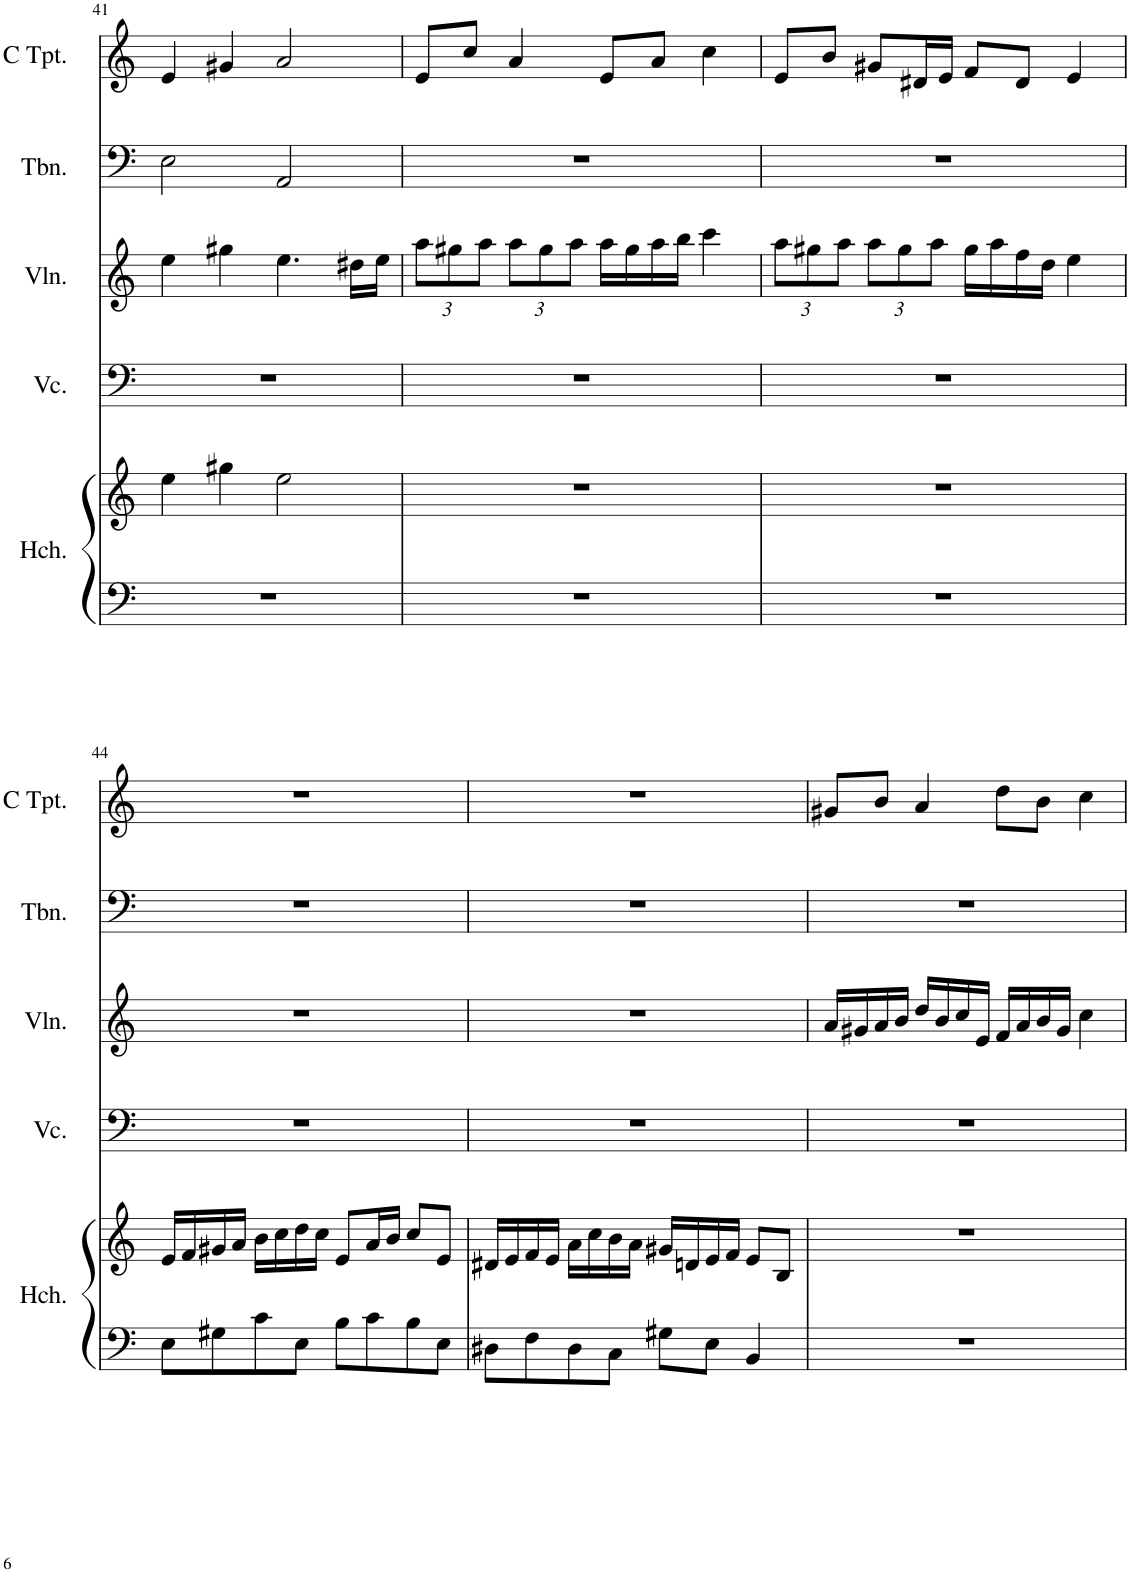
**kern	**kern	**kern	**kern	**kern	**kern
*part5	*part5	*part4	*part3	*part2	*part1
*staff6	*staff5	*staff4	*staff3	*staff2	*staff1
*I"拨弦琴	*	*I"大提琴	*I"小提琴	*I"长号	*I"C调小号
!!LO:PB:g=z
*clefF4	*clefG2	*clefF4	*clefG2	*clefF4	*clefG2
*	*	*	*	*	*Trd1c2
*k[]	*k[]	*k[]	*k[]	*k[]	*k[]
*M4/4	*M4/4	*M4/4	*M4/4	*M4/4	*M4/4
=41	=41	=41	=41	=41	=41
1r	4ee\	1r	4ee\	2E\	4e/
.	4gg#X\	.	4gg#X\	.	4g#X/
.	2ee\	.	4.ee\	2AA/	2a/
.	.	.	16dd#X\LL	.	.
.	.	.	16ee\JJ	.	.
=42	=42	=42	=42	=42	=42
*	*	*	*Xbrackettup	*	*
1r	1r	1r	12aa\L	1r	8e/L
.	.	.	12gg#X\	.	.
.	.	.	.	.	8cc/J
.	.	.	12aa\J	.	.
.	.	.	12aa\L	.	4a/
.	.	.	12gg#\	.	.
.	.	.	12aa\J	.	.
.	.	.	16aa\LL	.	8e/L
.	.	.	16gg#\	.	.
.	.	.	16aa\	.	8a/J
.	.	.	16bb\JJ	.	.
.	.	.	4ccc\	.	4cc\
=43	=43	=43	=43	=43	=43
1r	1r	1r	12aa\L	1r	8e/L
.	.	.	12gg#X\	.	.
.	.	.	.	.	8b/J
.	.	.	12aa\J	.	.
.	.	.	12aa\L	.	8g#X/L
.	.	.	12gg#\	.	.
.	.	.	.	.	16d#X/L
.	.	.	12aa\J	.	.
.	.	.	.	.	16e/JJ
.	.	.	16gg#\LL	.	8f/L
.	.	.	16aa\	.	.
.	.	.	16ff\	.	8d#/J
.	.	.	16dd\JJ	.	.
.	.	.	4ee\	.	4e/
!!LO:LB:g=z
=44	=44	=44	=44	=44	=44
8E\L	16e/LL	1r	1r	1r	1r
.	16f/	.	.	.	.
8G#X\	16g#X/	.	.	.	.
.	16a/JJ	.	.	.	.
8c\	16b\LL	.	.	.	.
.	16cc\	.	.	.	.
8E\J	16dd\	.	.	.	.
.	16cc\JJ	.	.	.	.
8B\L	8e/L	.	.	.	.
8c\	16a/L	.	.	.	.
.	16b/JJ	.	.	.	.
8B\	8cc/L	.	.	.	.
8E\J	8e/J	.	.	.	.
=45	=45	=45	=45	=45	=45
8D#X\L	16d#X/LL	1r	1r	1r	1r
.	16e/	.	.	.	.
8F\	16f/	.	.	.	.
.	16e/JJ	.	.	.	.
8D#\	16a\LL	.	.	.	.
.	16cc\	.	.	.	.
8C\J	16b\	.	.	.	.
.	16a\JJ	.	.	.	.
8G#X\L	16g#X/LL	.	.	.	.
.	16dn/	.	.	.	.
8E\J	16e/	.	.	.	.
.	16f/JJ	.	.	.	.
4BB/	8e/L	.	.	.	.
.	8B/J	.	.	.	.
=46	=46	=46	=46	=46	=46
1r	1r	1r	16a/LL	1r	8g#X/L
.	.	.	16g#X/	.	.
.	.	.	16a/	.	8b/J
.	.	.	16b/JJ	.	.
.	.	.	16dd/LL	.	4a/
.	.	.	16b/	.	.
.	.	.	16cc/	.	.
.	.	.	16e/JJ	.	.
.	.	.	16f/LL	.	8dd\L
.	.	.	16a/	.	.
.	.	.	16b/	.	8b\J
.	.	.	16g#/JJ	.	.
.	.	.	4cc\	.	4cc\
=	=	=	=	=	=
*-	*-	*-	*-	*-	*-
